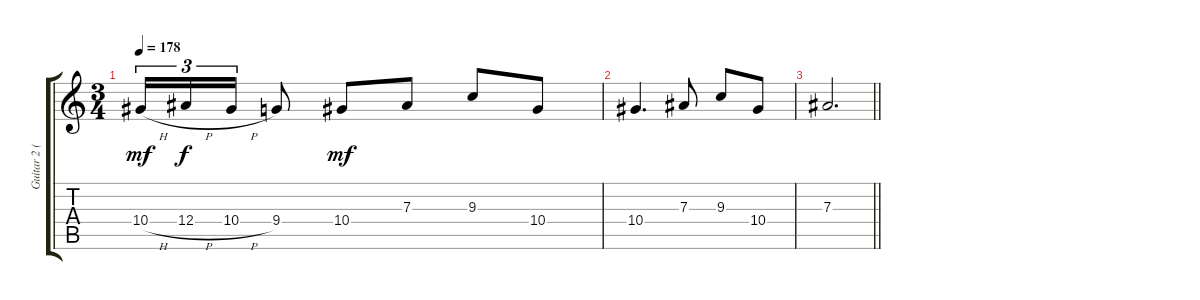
\track ("Guitar 2 (Lead)" "Guitar 2 (") {instrument distortionguitar}
\staff {score tabs}
\tuning (C4 G3 Eb3 Bb2 F2 C2) {hide}
\ts (3 4)
\tempo 178
\clef g2
\ks c
10.4{h}.16{tu (3 2) dy mf} 12.4{h}.16{tu (3 2) dy f} 10.4{h}.16{tu (3 2)} 9.4.8 10.4.8{dy mf} 7.3.8 9.3.8 10.4.8 |
10.4.4{d} 7.3.8 9.3.8 10.4.8 |
\barLineRight lightlight
7.3.2{d}
